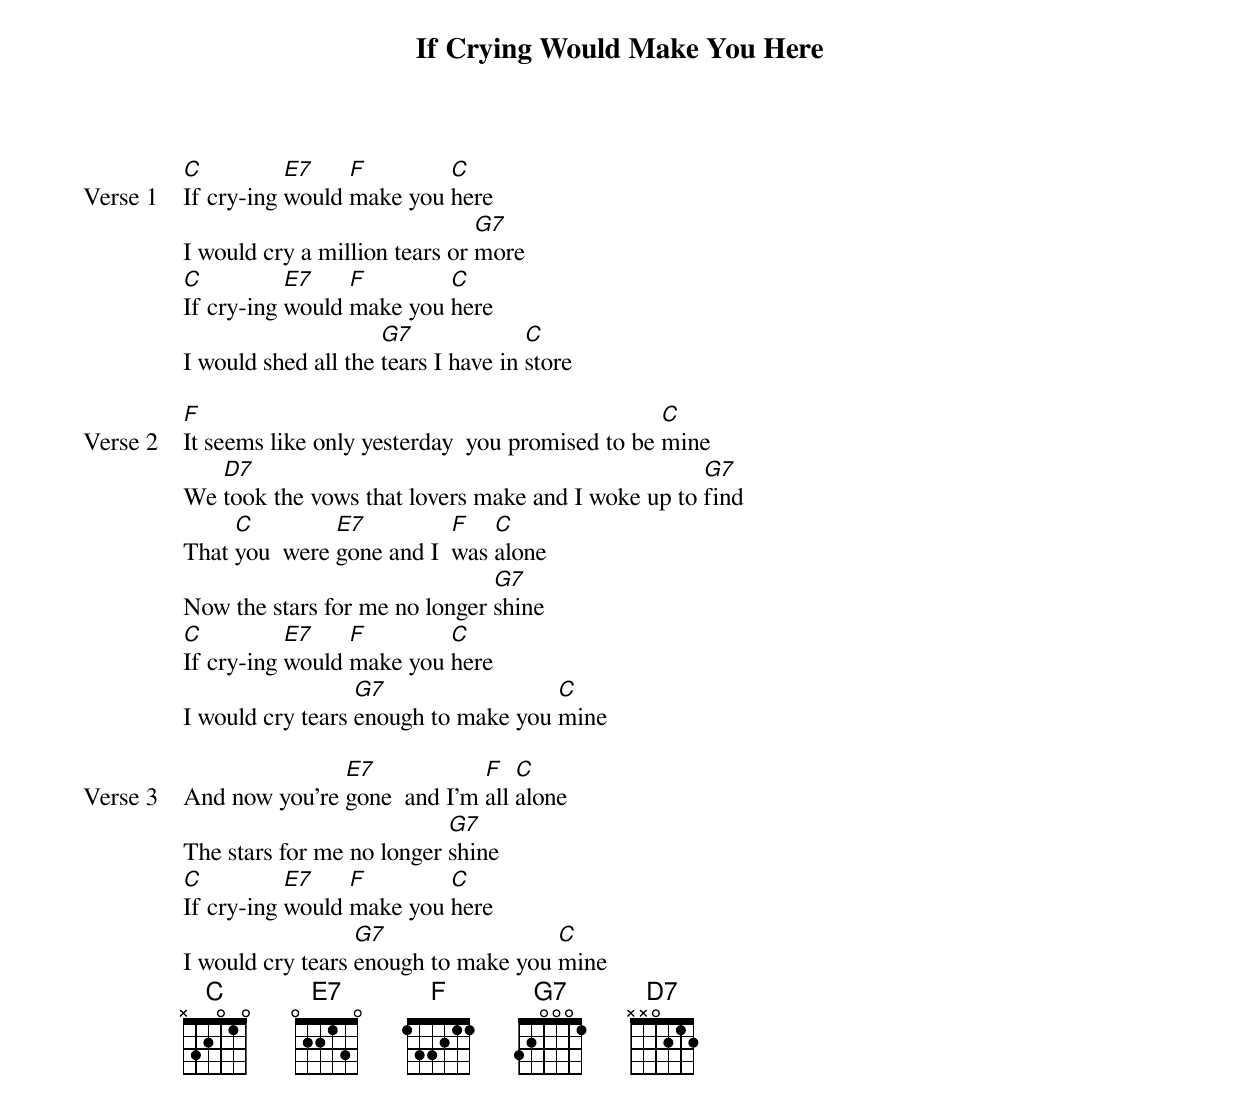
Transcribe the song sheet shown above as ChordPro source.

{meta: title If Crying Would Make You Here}
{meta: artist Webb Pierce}
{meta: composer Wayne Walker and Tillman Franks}
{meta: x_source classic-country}
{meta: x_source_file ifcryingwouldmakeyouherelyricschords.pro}
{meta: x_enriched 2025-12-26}

{start_of_verse: Verse 1}
[C]If cry-ing [E7]would [F]make you [C]here
I would cry a million tears or [G7]more
[C]If cry-ing [E7]would [F]make you [C]here
I would shed all the [G7]tears I have in [C]store
{end_of_verse}

{start_of_verse: Verse 2}
[F]It seems like only yesterday  you promised to be [C]mine
We [D7]took the vows that lovers make and I woke up to [G7]find
That [C]you  were [E7]gone and I  [F]was [C]alone
Now the stars for me no longer [G7]shine
[C]If cry-ing [E7]would [F]make you [C]here
I would cry tears [G7]enough to make you [C]mine
{end_of_verse}

{start_of_verse: Verse 3}
And now you're [E7]gone  and I'm [F]all [C]alone
The stars for me no longer [G7]shine
[C]If cry-ing [E7]would [F]make you [C]here
I would cry tears [G7]enough to make you [C]mine
{end_of_verse}
